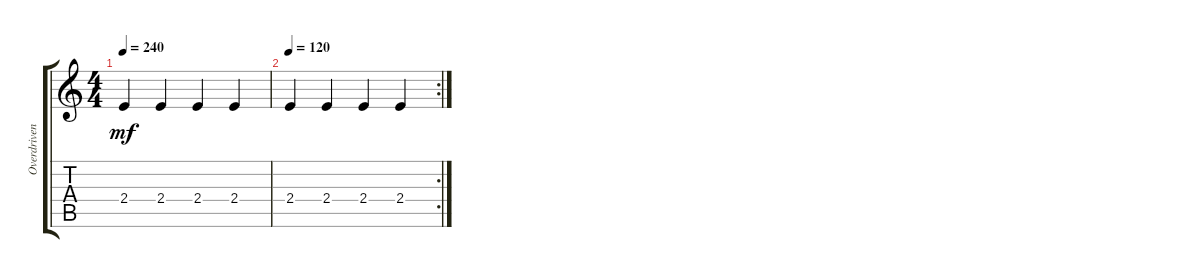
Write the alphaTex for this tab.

\track ("Overdriven Guitar" "Overdriven") {instrument overdrivenguitar}
\staff {score tabs}
\tuning (E4 B3 G3 D3 A2 E2) {hide}
\ts (4 4)
\tempo 240
\clef g2
\ks c
2.4.4{dy mf instrument overdrivenguitar} 2.4.4 2.4.4 2.4.4 |
\rc 2
\tempo 120
2.4.4 2.4.4 2.4.4 2.4.4
